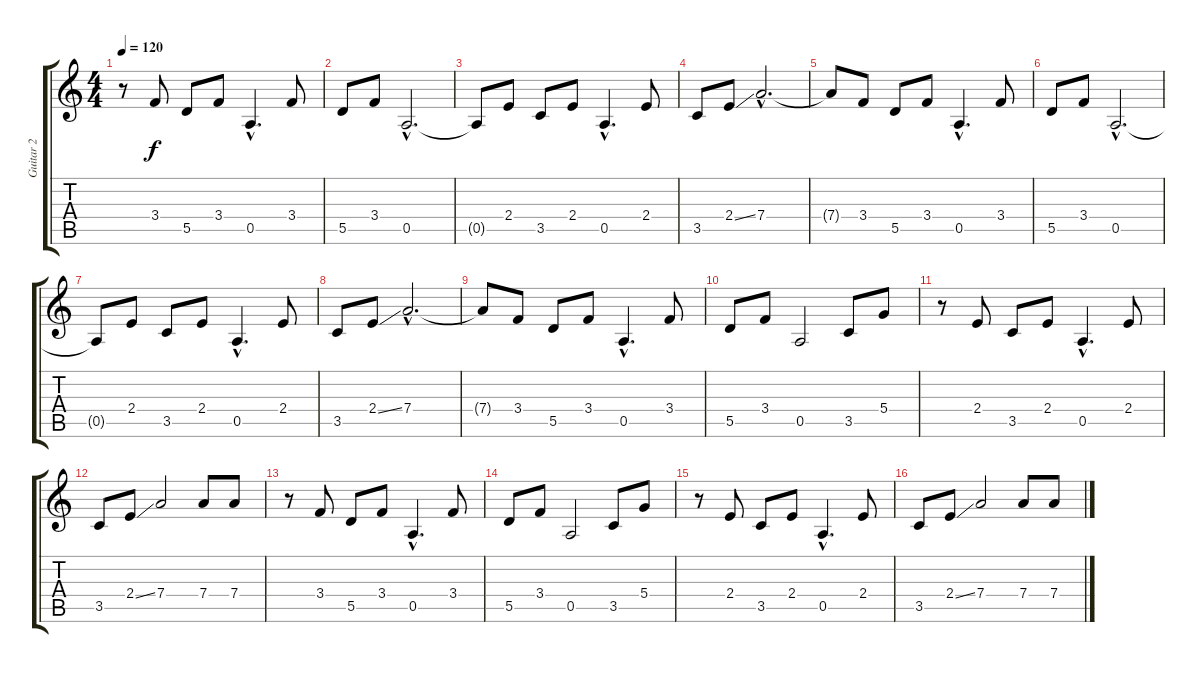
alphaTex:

\track ("Guitar 2" "Guitar 2") {instrument overdrivenguitar}
\staff {score tabs}
\tuning (E4 B3 G3 D3 A2 E2) {hide}
\ts (4 4)
\tempo 120
\clef g2
\ks c
r.8{dy f} 3.4.8 5.5.8 3.4.8 0.5{hac}.4{d} 3.4.8 |
5.5.8 3.4.8 0.5{hac}.2{d} |
0.5{t}.8 2.4.8 3.5.8 2.4.8 0.5{hac}.4{d} 2.4.8 |
3.5.8 2.4{ss}.8 7.4{hac}.2{d} |
7.4{t}.8 3.4.8 5.5.8 3.4.8 0.5{hac}.4{d} 3.4.8 |
5.5.8 3.4.8 0.5{hac}.2{d} |
0.5{t}.8 2.4.8 3.5.8 2.4.8 0.5{hac}.4{d} 2.4.8 |
3.5.8 2.4{ss}.8 7.4{hac}.2{d} |
7.4{t}.8 3.4.8 5.5.8 3.4.8 0.5{hac}.4{d} 3.4.8 |
5.5.8 3.4.8 0.5.2 3.5.8 5.4.8 |
r.8 2.4.8 3.5.8 2.4.8 0.5{hac}.4{d} 2.4.8 |
3.5.8 2.4{ss}.8 7.4.2 7.4.8 7.4.8 |
r.8 3.4.8 5.5.8 3.4.8 0.5{hac}.4{d} 3.4.8 |
5.5.8 3.4.8 0.5.2 3.5.8 5.4.8 |
r.8 2.4.8 3.5.8 2.4.8 0.5{hac}.4{d} 2.4.8 |
3.5.8 2.4{ss}.8 7.4.2 7.4.8 7.4.8
